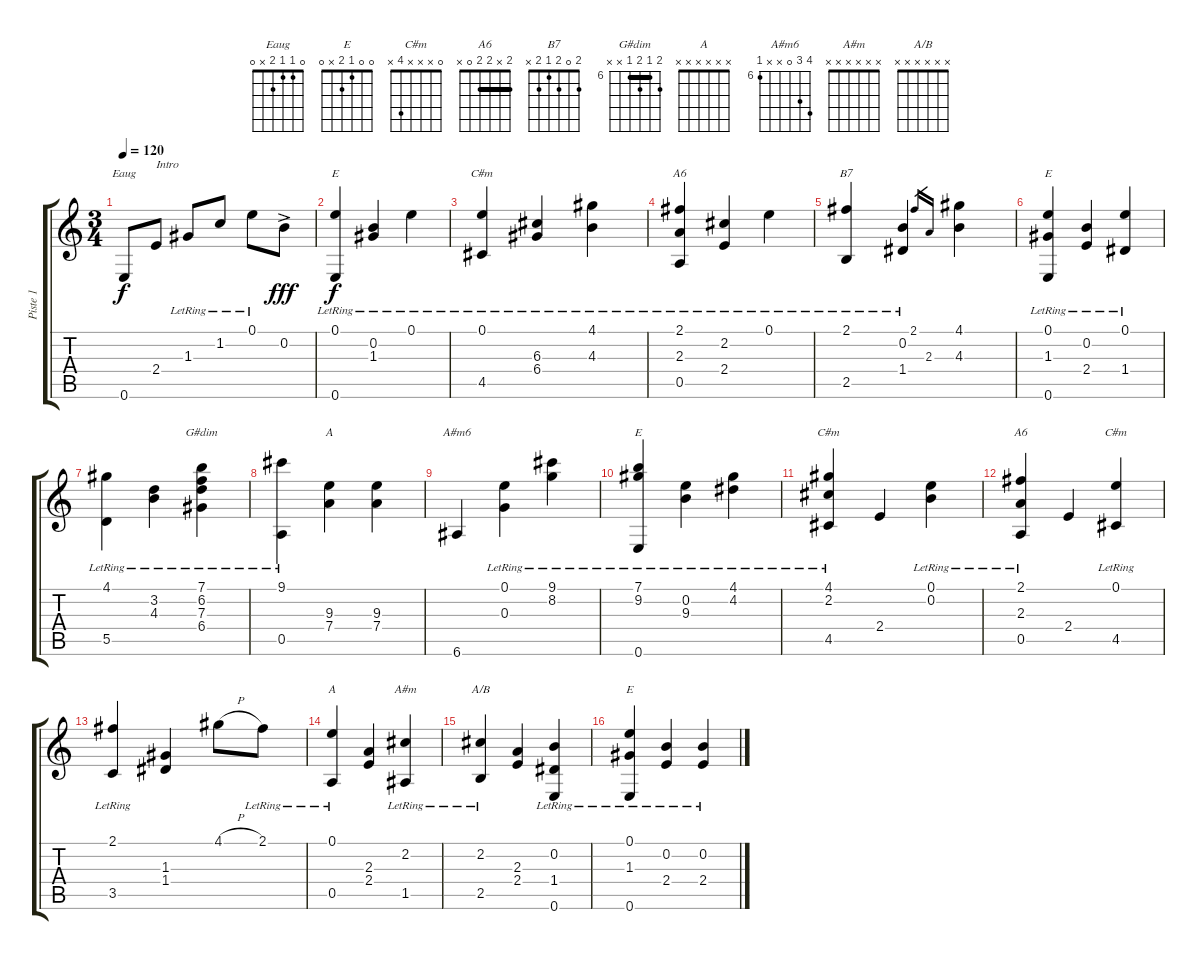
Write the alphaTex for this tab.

\track ("Piste 1" "Piste 1") {instrument electricbasspick}
\staff {score tabs}
\tuning (E4 B3 G3 D3 A2 E2) {hide}
\chord ("Eaug" 0 1 1 2 x 0)
\chord ("E" 0 0 1 x x 0)
\chord ("C#m" 0 x 6 6 4 x) {firstfret 4}
\chord ("A6" 2 2 2 2 0 x) {barre 2}
\chord ("B7" 2 0 2 1 2 x)
\chord ("E" x x x x x x)
\chord ("G#dim" 7 6 7 6 x x) {firstfret 6 barre 6}
\chord ("A" 9 x 9 7 0 x) {firstfret 7}
\chord ("A#m6" 9 8 0 x x 6) {firstfret 6}
\chord ("E" 7 9 9 x x 0) {firstfret 7}
\chord ("C#m" 4 2 x 2 4 x) {barre 2}
\chord ("A6" 2 x 2 2 0 x) {barre 2}
\chord ("C#m" 0 x x x 4 x)
\chord ("A" x x x x x x)
\chord ("A#m" x x x x x x)
\chord ("A/B" x x x x x x)
\chord ("E" 0 0 1 2 x 0)
\ts (3 4)
\tempo 120
\clef g2
\ks c
0.6.8{ch "Eaug" dy f instrument electricbasspick} 2.4.8{txt "Intro"} 1.3{lr}.8 1.2{lr}.8 0.1{lr}.8 0.2{ac}.8{dy fff} |
(0.1{lr} 0.6).4{ch "E" dy f} (0.2{lr} 1.3{lr}).4 0.1{lr}.4 |
(0.1{lr} 4.5).4{ch "C#m"} (6.3{lr} 6.4).4 (4.1{lr} 4.3).4 |
(2.1{lr} 2.3 0.5).4{ch "A6"} (2.2{lr} 2.4).4 0.1{lr}.4 |
(2.1{lr} 2.5).4{ch "B7"} (0.2{lr} 1.4).4 2.1.16{gr} 2.3.16{gr} (4.1 4.3).4 |
(0.1{lr} 1.3 0.6).4{ch "E"} (0.2{lr} 2.4).4 (0.1{lr} 1.4).4 |
(4.1{lr} 5.5).4 (3.2{lr} 4.3).4 (7.1{lr} 6.2 7.3 6.4).4{ch "G#dim"} |
(9.1{lr} 0.5).4 (9.3 7.4).4{ch "A"} (9.3 7.4).4 |
6.6.4{ch "A#m6"} (0.1{lr} 0.3).4 (9.1{lr} 8.2).4 |
(7.1{lr} 9.2 0.6).4{ch "E"} (0.2{lr} 9.3).4 (4.1{lr} 4.2).4 |
(4.1{lr} 2.2 4.5).4{ch "C#m"} 2.4.4 (0.1{lr} 0.2).4 |
(2.1{lr} 2.3 0.5).4{ch "A6"} 2.4.4 (0.1{lr} 4.5).4{ch "C#m"} |
(2.1{lr} 3.5).4 (1.3 1.4).4 4.1{h}.8 2.1{lr}.8 |
(0.1{lr} 0.5).4{ch "A"} (2.3 2.4).4 (2.2{lr} 1.5).4{ch "A#m"} |
(2.2{lr} 2.5).4{ch "A/B"} (2.3 2.4).4 (0.2{lr} 1.4 0.6).4 |
(0.1{lr} 1.3 0.6).4{ch "E"} (0.2{lr} 2.4).4 (0.2{lr} 2.4).4
